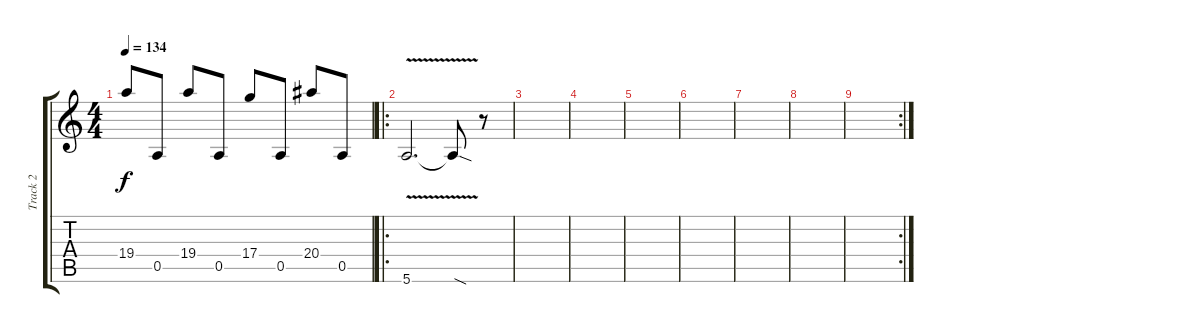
\track ("Track 2" "Track 2") {instrument distortionguitar}
\staff {score tabs}
\tuning (E4 B3 G3 D3 A2 E2) {hide}
\ts (4 4)
\tempo 134
\clef g2
\ks c
19.4{t}.8{dy f} 0.5.8 19.4.8 0.5.8 17.4.8 0.5.8 20.4.8 0.5.8 |
\ro
5.6{v}.2{d} 5.6{sod t}.8 r.8 |
|
|
|
|
|
|
\rc 2
